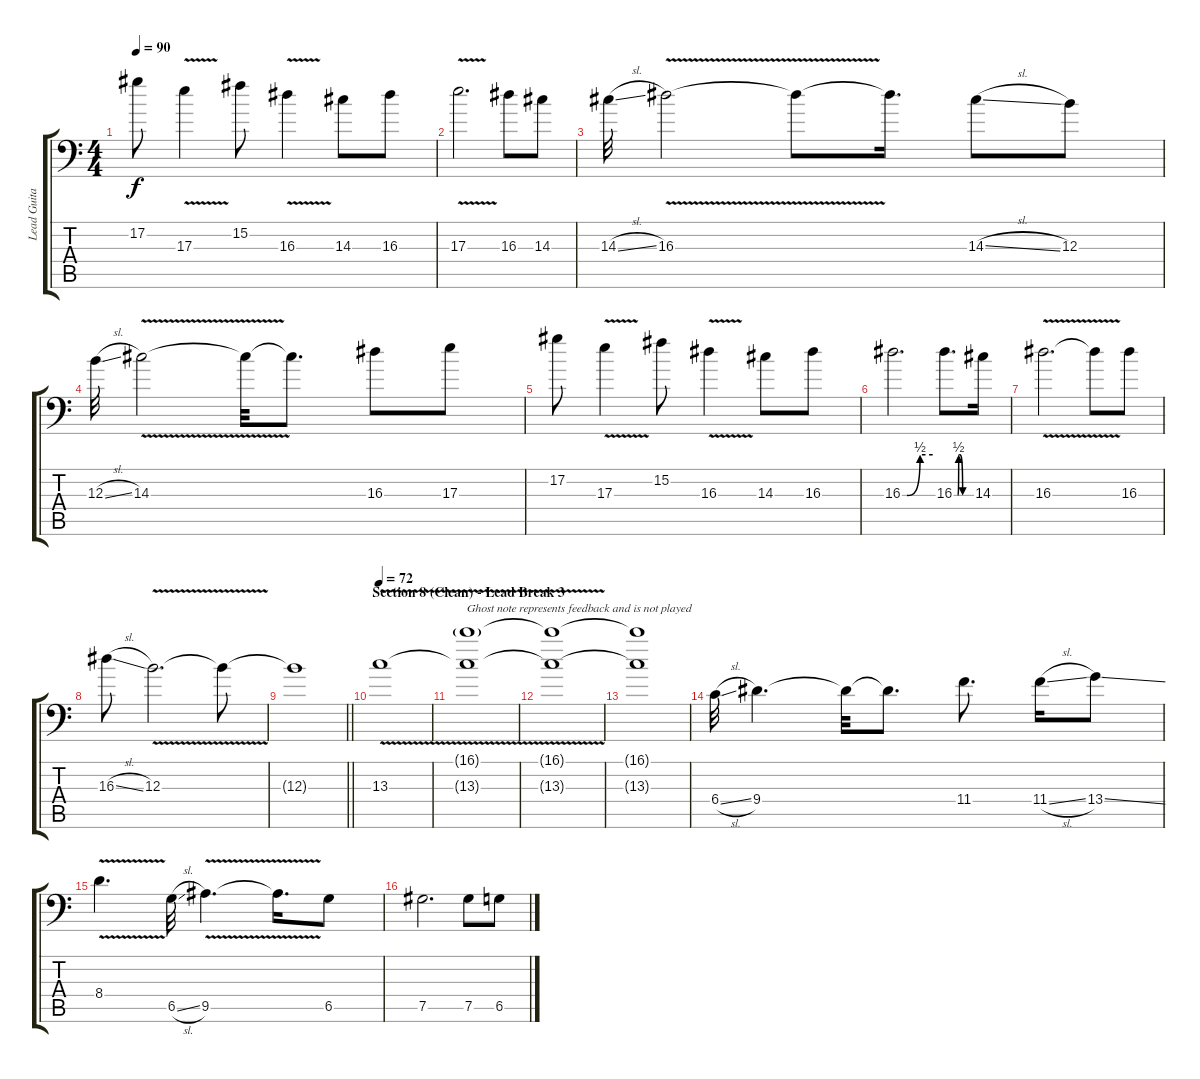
\track ("Lead Guitar (Distortion)" "Lead Guita") {instrument overdrivenguitar}
\staff {score tabs}
\tuning (Ab3 Eb3 B2 Gb2 Db2 Ab1) {hide}
\ts (4 4)
\tempo 90
\clef f4
\ks c
17.2.8{dy f} 17.3{v}.4 15.2.8 16.3{v}.4 14.3.8 16.3.8 |
17.3{v}.2{d} 16.3.8 14.3.8 |
14.3{sl}.32 16.3{v}.2 16.3{t}.8 16.3{t}.16{d} 14.3{sl}.8 12.3.8 |
12.3{sl}.32 14.3{v}.2 14.3{t}.32 14.3{t}.8{d} 16.3.8 17.3.8 |
17.2.8 17.3{v}.4 15.2.8 16.3{v}.4 14.3.8 16.3.8 |
16.3{be (custom 0 0 9 0 35 2 60 2)}.2{d} 16.3{be (custom 0 0 13 0 16 2 20 2 30 0 60 0)}.8{d} 14.3.16 |
16.3{v}.2{d} 16.3{t}.8 16.3.8 |
16.3{sl}.8 12.3{v}.2{d} 12.3{t}.8 |
\barLineRight lightlight
12.3{t}.1 |
\section ("" "Section 8 (Clean) - Lead Break 3")
\tempo 72
13.3{v}.1 |
(16.1{v g} 13.3{t}).1{txt "Ghost note represents feedback and is not played"} |
(16.1{t} 13.3{t}).1 |
(16.1{t} 13.3{t}).1 |
6.4{sl}.32{volume 16 balance 8} 9.4.4{d} 9.4{t}.32 9.4{t}.8{d} 11.4.8{d} 11.4{sl}.16 13.4{ss}.8 |
8.4{v}.4{d} 6.5{sl}.32 9.5{v}.4{d} 9.5{t}.16{d} 6.5.8 |
7.5.2{d} 7.5.8 6.5.8
